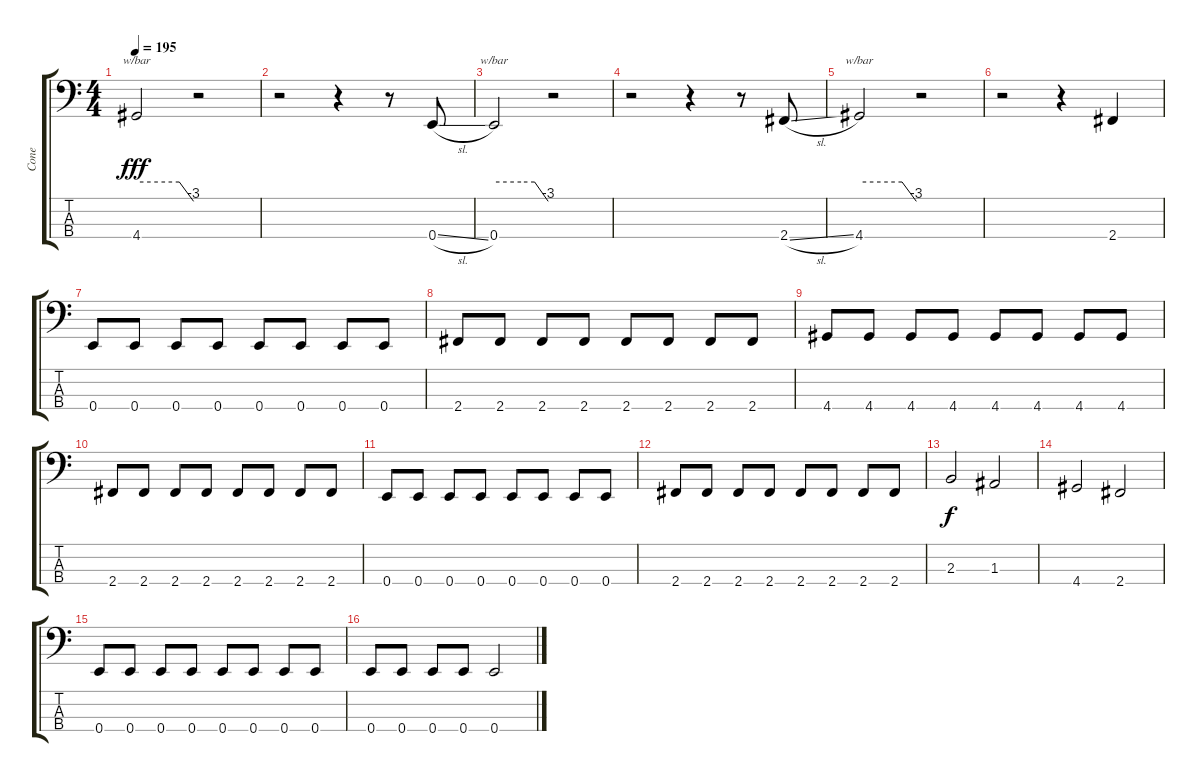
\track ("Cone" "Cone") {instrument electricbasspick}
\staff {score tabs}
\tuning (G2 D2 A1 E1) {hide}
\ts (4 4)
\tempo 195
\clef f4
\ks c
4.4.2{tbe (custom default 0 0 30 0 45 0 60 -12) dy fff} r.2 |
r.2 r.4 r.8 0.4{sl}.8 |
0.4.2{tbe (custom default 0 0 30 0 45 0 60 -12)} r.2 |
r.2 r.4 r.8 2.4{sl}.8 |
4.4.2{tbe (custom default 0 0 30 0 45 0 60 -12)} r.2 |
r.2 r.4 2.4.4 |
0.4.8 0.4.8 0.4.8 0.4.8 0.4.8 0.4.8 0.4.8 0.4.8 |
2.4.8 2.4.8 2.4.8 2.4.8 2.4.8 2.4.8 2.4.8 2.4.8 |
4.4.8 4.4.8 4.4.8 4.4.8 4.4.8 4.4.8 4.4.8 4.4.8 |
2.4.8 2.4.8 2.4.8 2.4.8 2.4.8 2.4.8 2.4.8 2.4.8 |
0.4.8 0.4.8 0.4.8 0.4.8 0.4.8 0.4.8 0.4.8 0.4.8 |
2.4.8 2.4.8 2.4.8 2.4.8 2.4.8 2.4.8 2.4.8 2.4.8 |
2.3.2{dy f} 1.3.2 |
4.4.2 2.4.2 |
0.4.8 0.4.8 0.4.8 0.4.8 0.4.8 0.4.8 0.4.8 0.4.8 |
0.4.8 0.4.8 0.4.8 0.4.8 0.4{sl}.2
